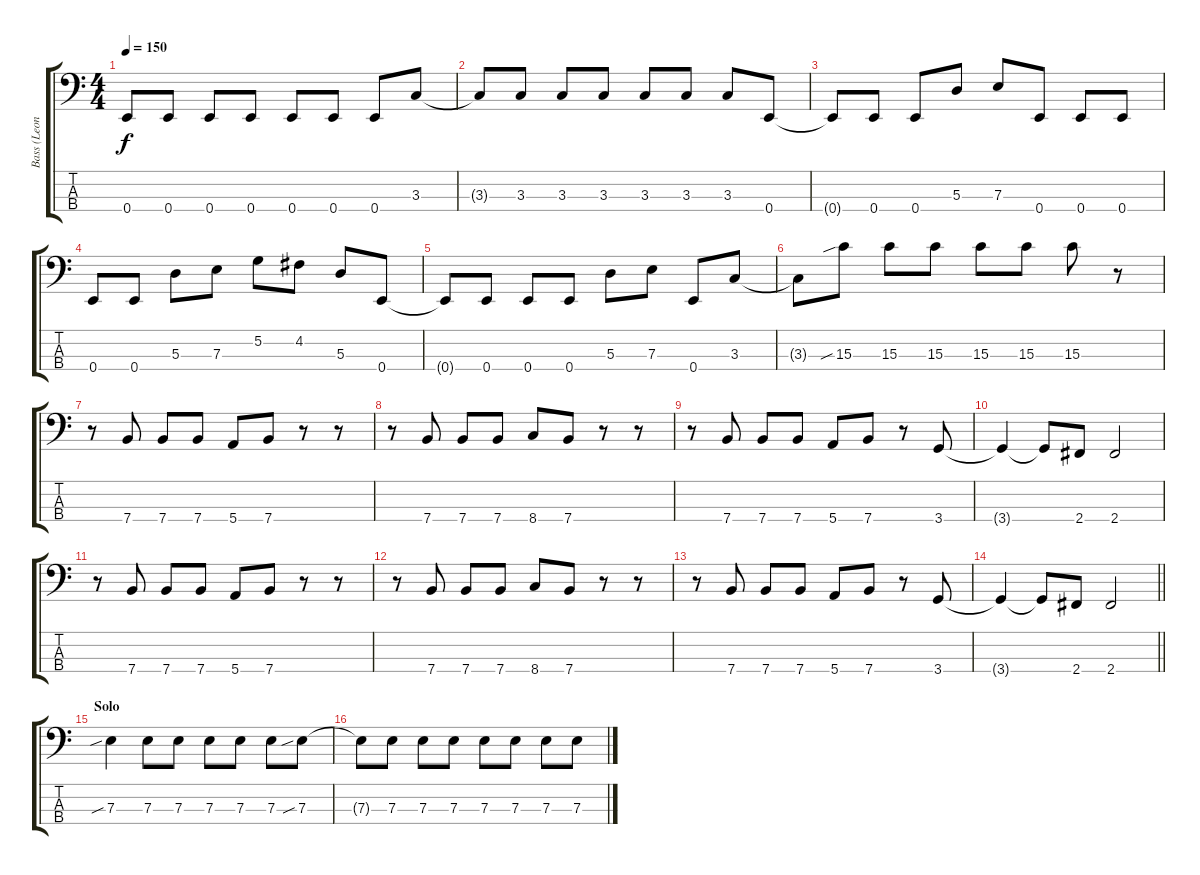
\track ("Bass (Leon)" "Bass (Leon") {instrument electricbassfinger}
\staff {score tabs}
\tuning (G2 D2 A1 E1) {hide}
\ts (4 4)
\tempo 150
\clef f4
\ks c
0.4{t}.8{dy f} 0.4.8 0.4.8 0.4.8 0.4.8 0.4.8 0.4.8 3.3.8 |
3.3{t}.8 3.3.8 3.3.8 3.3.8 3.3.8 3.3.8 3.3.8 0.4.8 |
0.4{t}.8 0.4.8 0.4.8 5.3.8 7.3.8 0.4.8 0.4.8 0.4.8 |
0.4.8 0.4.8 5.3.8 7.3.8 5.2.8 4.2.8 5.3.8 0.4.8 |
0.4{t}.8 0.4.8 0.4.8 0.4.8 5.3.8 7.3.8 0.4.8 3.3.8 |
3.3{t}.8 15.3{sib}.8 15.3.8 15.3.8 15.3.8 15.3.8 15.3.8 r.8 |
r.8 7.4.8 7.4.8 7.4.8 5.4.8 7.4.8 r.8 r.8 |
r.8 7.4.8 7.4.8 7.4.8 8.4.8 7.4.8 r.8 r.8 |
r.8 7.4.8 7.4.8 7.4.8 5.4.8 7.4.8 r.8 3.4.8 |
3.4{t}.4 3.4{t}.8 2.4.8 2.4.2 |
r.8 7.4.8 7.4.8 7.4.8 5.4.8 7.4.8 r.8 r.8 |
r.8 7.4.8 7.4.8 7.4.8 8.4.8 7.4.8 r.8 r.8 |
r.8 7.4.8 7.4.8 7.4.8 5.4.8 7.4.8 r.8 3.4.8 |
\barLineRight lightlight
3.4{t}.4 3.4{t}.8 2.4.8 2.4.2 |
\section ("" "Solo")
7.3{sib}.4 7.3.8 7.3.8 7.3.8 7.3.8 7.3.8 7.3{sib}.8 |
7.3{t}.8 7.3.8 7.3.8 7.3.8 7.3.8 7.3.8 7.3.8 7.3.8
